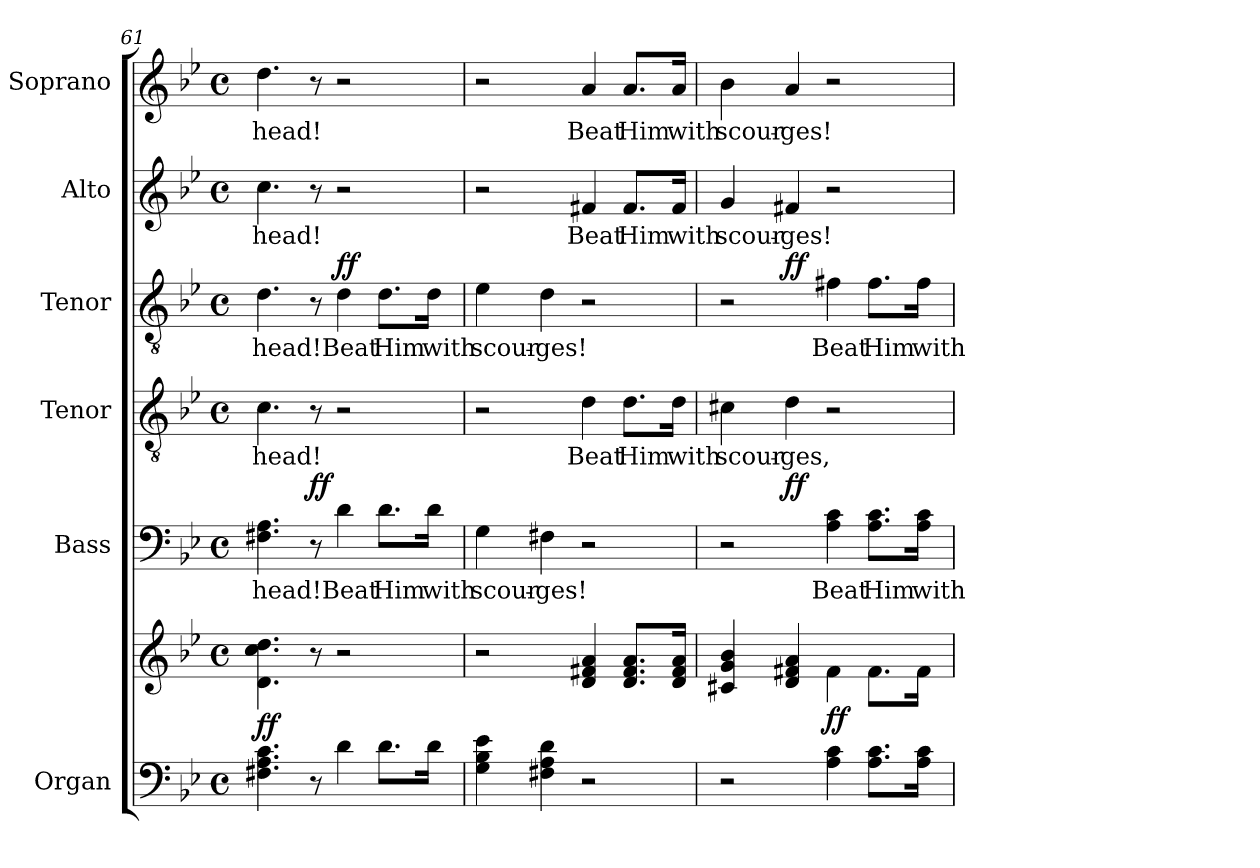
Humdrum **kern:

**kern	**kern	**dynam	**kern	**text	**dynam	**kern	**text	**kern	**text	**dynam	**kern	**text	**kern	**text
*part6	*part6	*part6	*part5	*part5	*part5	*part4	*part4	*part3	*part3	*part3	*part2	*part2	*part1	*part1
*staff7	*staff6	*staff6/7	*staff5	*staff5	*staff5	*staff4	*staff4	*staff3	*staff3	*staff3	*staff2	*staff2	*staff1	*staff1
*I"Organ	*	*	*I"Bass	*	*	*I"Tenor	*	*I"Tenor	*	*	*I"Alto	*	*I"Soprano	*
*I'Org.	*	*	*I'B.	*	*	*I'T.	*	*I'T.	*	*	*I'A.	*	*I'S.	*
*clefF4	*clefG2	*	*clefF4	*	*	*clefGv2	*	*clefGv2	*	*	*clefG2	*	*clefG2	*
*	*	*	*	*	*	*ITrd7c12	*	*ITrd7c12	*	*	*	*	*	*
*k[b-e-]	*k[b-e-]	*	*k[b-e-]	*	*	*k[b-e-]	*	*k[b-e-]	*	*	*k[b-e-]	*	*k[b-e-]	*
*B-:	*B-:	*	*B-:	*	*	*B-:	*	*B-:	*	*	*B-:	*	*B-:	*
*M4/4	*M4/4	*	*M4/4	*	*	*M4/4	*	*M4/4	*	*	*M4/4	*	*M4/4	*
*met(c)	*met(c)	*	*met(c)	*	*	*met(c)	*	*met(c)	*	*	*met(c)	*	*met(c)	*
=61	=61	=61	=61	=61	=61	=61	=61	=61	=61	=61	=61	=61	=61	=61
!	!	!	!	!LO:LY:b:color=#000000	!	!	!	!	!	!	!	!	!	!
!	!	!	!	!	!	!	!LO:LY:b:color=#000000	!	!	!	!	!	!	!
!	!	!	!	!	!	!	!	!	!LO:LY:b:color=#000000	!	!	!	!	!
!	!	!	!	!	!	!	!	!	!	!	!	!LO:LY:b:color=#000000	!	!
!	!	!	!	!	!	!	!	!	!	!	!	!	!	!LO:LY:b:color=#000000
4.F#Xi\ 4.Ai 4.ci	4.di\ 4.cci 4.ddi	ff	4.F#Xi\ 4.Ai	head!	.	4.Ci\	head!	4.Di\	head!	.	4.cci\	head!	4.ddi\	head!
8r	8r	.	8r	.	ff	8r	.	8r	.	.	8r	.	8r	.
!	!	!	!	!LO:LY:b:color=#000000	!	!	!	!	!	!	!	!	!	!
!	!	!	!	!	!	!	!	!	!LO:LY:b:color=#000000	!	!	!	!	!
4di\	2r	.	4di\	Beat	.	2r	.	4Di\	Beat	ff	2r	.	2r	.
!	!	!	!	!LO:LY:b:color=#000000	!	!	!	!	!	!	!	!	!	!
!	!	!	!	!	!	!	!	!	!LO:LY:b:color=#000000	!	!	!	!	!
8.di\L	.	.	8.di\L	Him	.	.	.	8.Di\L	Him	.	.	.	.	.
!	!	!	!	!LO:LY:b:color=#000000	!	!	!	!	!	!	!	!	!	!
!	!	!	!	!	!	!	!	!	!LO:LY:b:color=#000000	!	!	!	!	!
16di\Jk	.	.	16di\Jk	with	.	.	.	16Di\Jk	with	.	.	.	.	.
!!LO:PB:g=z
=62	=62	=62	=62	=62	=62	=62	=62	=62	=62	=62	=62	=62	=62	=62
!	!	!	!	!LO:LY:b:color=#000000	!	!	!	!	!	!	!	!	!	!
!	!	!	!	!	!	!	!	!	!LO:LY:b:color=#000000	!	!	!	!	!
4Gi\ 4B-i 4e-i	2r	.	4Gi\	scour-	.	2r	.	4E-i\	scour-	.	2r	.	2r	.
!	!	!	!	!LO:LY:b:color=#000000	!	!	!	!	!	!	!	!	!	!
!	!	!	!	!	!	!	!	!	!LO:LY:b:color=#000000	!	!	!	!	!
4F#Xi\ 4Ai 4di	.	.	4F#Xi\	-ges!	.	.	.	4Di\	-ges!	.	.	.	.	.
!	!	!	!	!	!	!	!LO:LY:b:color=#000000	!	!	!	!	!	!	!
!	!	!	!	!	!	!	!	!	!	!	!	!LO:LY:b:color=#000000	!	!
!	!	!	!	!	!	!	!	!	!	!	!	!	!	!LO:LY:b:color=#000000
2r	4di/ 4f#Xi 4ai	.	2r	.	.	4Di\	Beat	2r	.	.	4f#Xi/	Beat	4ai/	Beat
!	!	!	!	!	!	!	!LO:LY:b:color=#000000	!	!	!	!	!	!	!
!	!	!	!	!	!	!	!	!	!	!	!	!LO:LY:b:color=#000000	!	!
!	!	!	!	!	!	!	!	!	!	!	!	!	!	!LO:LY:b:color=#000000
.	8.di/ 8.f#i 8.aiL	.	.	.	.	8.Di\L	Him	.	.	.	8.f#i/L	Him	8.ai/L	Him
!	!	!	!	!	!	!	!LO:LY:b:color=#000000	!	!	!	!	!	!	!
!	!	!	!	!	!	!	!	!	!	!	!	!LO:LY:b:color=#000000	!	!
!	!	!	!	!	!	!	!	!	!	!	!	!	!	!LO:LY:b:color=#000000
.	16di/ 16f#i 16aiJk	.	.	.	.	16Di\Jk	with	.	.	.	16f#i/Jk	with	16ai/Jk	with
=63	=63	=63	=63	=63	=63	=63	=63	=63	=63	=63	=63	=63	=63	=63
!	!	!	!	!	!	!	!LO:LY:b:color=#000000	!	!	!	!	!	!	!
!	!	!	!	!	!	!	!	!	!	!	!	!LO:LY:b:color=#000000	!	!
!	!	!	!	!	!	!	!	!	!	!	!	!	!	!LO:LY:b:color=#000000
*	*	*	*^	*	*	*	*	*^	*	*	*	*	*	*
2r	4c#Xi/ 4gi 4b-i	.	2r	4ryy	.	.	4C#Xi\	scour-	2r	4ryy	.	.	4gi/	scour-	4b-i\	scour-
!	!	!	!	!	!	!	!	!LO:LY:b:color=#000000	!	!	!	!	!	!	!	!
!	!	!	!	!	!	!	!	!	!	!	!	!	!	!LO:LY:b:color=#000000	!	!
!	!	!	!	!	!	!	!	!	!	!	!	!	!	!	!	!LO:LY:b:color=#000000
.	4di/ 4f#Xi 4ai	.	.	2.ryy	.	ff	4Di\	-ges,	.	2.ryy	.	ff	4f#Xi/	-ges!	4ai/	-ges!
!	!	!	!	!	!LO:LY:b:color=#000000	!	!	!	!	!	!	!	!	!	!	!
!	!	!	!	!	!	!	!	!	!	!	!LO:LY:b:color=#000000	!	!	!	!	!
4Ai\ 4ci	4f#i\	ff	4Ai\ 4ci	.	Beat	.	2r	.	4F#Xi\	.	Beat	.	2r	.	2r	.
!	!	!	!	!	!LO:LY:b:color=#000000	!	!	!	!	!	!	!	!	!	!	!
!	!	!	!	!	!	!	!	!	!	!	!LO:LY:b:color=#000000	!	!	!	!	!
8.Ai\ 8.ciL	8.f#i\L	.	8.Ai\ 8.ciL	.	Him	.	.	.	8.F#i\L	.	Him	.	.	.	.	.
!	!	!	!	!	!LO:LY:b:color=#000000	!	!	!	!	!	!	!	!	!	!	!
!	!	!	!	!	!	!	!	!	!	!	!LO:LY:b:color=#000000	!	!	!	!	!
16Ai\ 16ciJk	16f#i\Jk	.	16Ai\ 16ciJk	.	with	.	.	.	16F#i\Jk	.	with	.	.	.	.	.
*	*	*	*v	*v	*	*	*	*	*v	*v	*	*	*	*	*	*
=	=	=	=	=	=	=	=	=	=	=	=	=	=	=
*-	*-	*-	*-	*-	*-	*-	*-	*-	*-	*-	*-	*-	*-	*-
